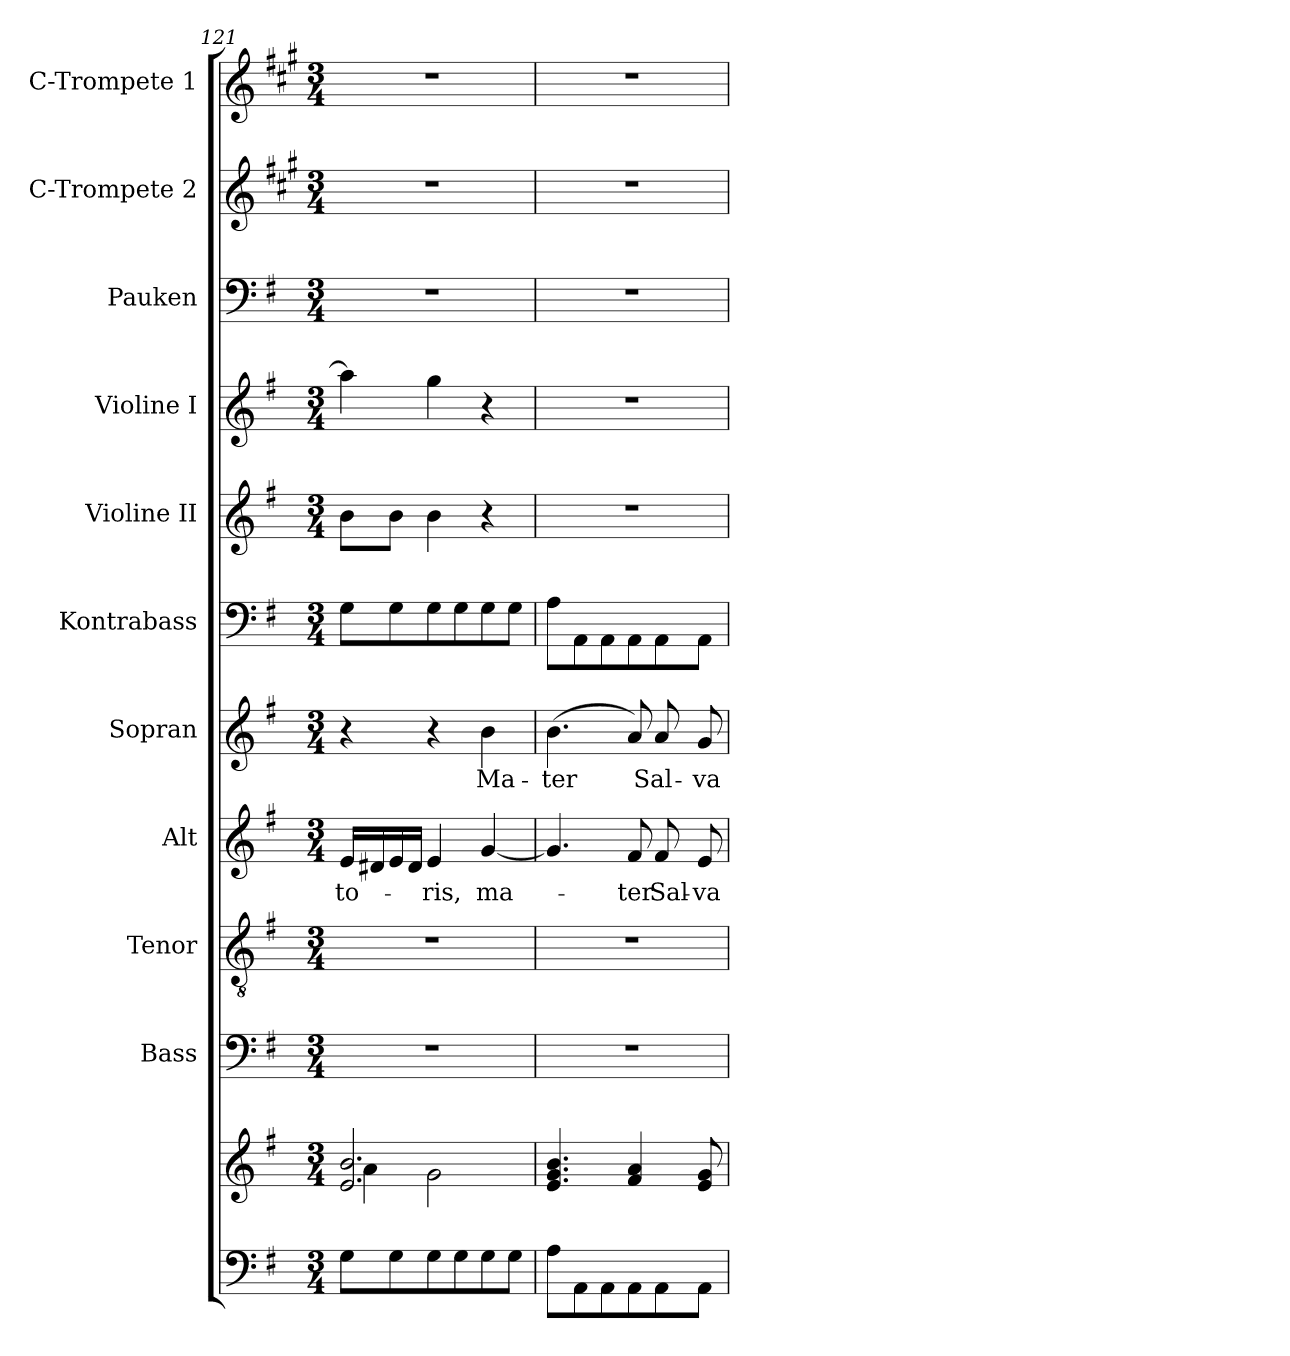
**kern	**kern	**kern	**kern	**kern	**text	**kern	**text	**kern	**kern	**kern	**kern	**kern	**kern
*part11	*part11	*part10	*part9	*part8	*part8	*part7	*part7	*part6	*part5	*part4	*part3	*part2	*part1
*staff12	*staff11	*staff10	*staff9	*staff8	*staff8	*staff7	*staff7	*staff6	*staff5	*staff4	*staff3	*staff2	*staff1
*	*	*I"Bass	*I"Tenor	*I"Alt	*	*I"Sopran	*	*I"Kontrabass	*I"Violine II	*I"Violine I	*I"Pauken	*I"C-Trompete 2	*I"C-Trompete 1
*	*	*I'B.	*I'T.	*I'A.	*	*I'S.	*	*I'Kb.	*I'Vl. II	*I'Vl. I	*I'Pk.	*I'C Trp. 2	*I'C Trp. 1
*clefF4	*clefG2	*clefF4	*clefGv2	*clefG2	*	*clefG2	*	*clefF4	*clefG2	*clefG2	*clefF4	*clefG2	*clefG2
*	*	*	*	*	*	*	*	*ITrd7c12	*	*	*	*ITrd1c2	*ITrd1c2
*k[f#]	*k[f#]	*k[f#]	*k[f#]	*k[f#]	*	*k[f#]	*	*k[f#]	*k[f#]	*k[f#]	*k[f#]	*k[f#]	*k[f#]
*G:	*G:	*G:	*G:	*G:	*	*G:	*	*G:	*G:	*G:	*G:	*G:	*G:
*M3/4	*M3/4	*M3/4	*M3/4	*M3/4	*	*M3/4	*	*M3/4	*M3/4	*M3/4	*M3/4	*M3/4	*M3/4
=121	=121	=121	=121	=121	=121	=121	=121	=121	=121	=121	=121	=121	=121
*	*^	*	*	*	*	*	*	*	*	*	*	*	*
!	!	!	!	!	!	!LO:LY:b	!	!	!	!	!	!	!	!
8G\L	2.e/ 2.b/	4a\	2.r	2.r	16e/LL	-to-	4r	.	8GG\L	8b\L	4aa\]	2.r	2.r	2.r
.	.	.	.	.	16d#X/	.	.	.	.	.	.	.	.	.
8G\	.	.	.	.	16e/	.	.	.	8GG\	8b\J	.	.	.	.
.	.	.	.	.	16d#/JJ	.	.	.	.	.	.	.	.	.
!	!	!	!	!	!	!LO:LY:b	!	!	!	!	!	!	!	!
8G\	.	2g\	.	.	4e/	-ris,	4r	.	8GG\	4b\	4gg\	.	.	.
8G\	.	.	.	.	.	.	.	.	8GG\	.	.	.	.	.
!	!	!	!	!	!	!LO:LY:b	!	!LO:LY:b	!	!	!	!	!	!
8G\	.	.	.	.	[4g/	ma-	4b\	Ma-	8GG\	4r	4r	.	.	.
8G\J	.	.	.	.	.	.	.	.	8GG\J	.	.	.	.	.
*	*v	*v	*	*	*	*	*	*	*	*	*	*	*	*
=122	=122	=122	=122	=122	=122	=122	=122	=122	=122	=122	=122	=122	=122
!	!	!	!	!	!	!	!LO:LY:b	!	!	!	!	!	!
8A\L	4.e/ 4.g/ 4.b/	2.r	2.r	4.g/]	.	(>4.b\	-ter	8AA\L	2.r	2.r	2.r	2.r	2.r
8AA\	.	.	.	.	.	.	.	8AAA\	.	.	.	.	.
8AA\	.	.	.	.	.	.	.	8AAA\	.	.	.	.	.
!	!	!	!	!	!LO:LY:b	!	!	!	!	!	!	!	!
8AA\	4f#/ 4a/	.	.	8f#/	-ter	8a/)	.	8AAA\	.	.	.	.	.
!	!	!	!	!	!LO:LY:b	!	!LO:LY:b	!	!	!	!	!	!
8AA\	.	.	.	8f#/	Sal-	8a/	Sal-	8AAA\	.	.	.	.	.
!	!	!	!	!	!LO:LY:b	!	!LO:LY:b	!	!	!	!	!	!
8AA\J	8e/ 8g/	.	.	8e/	-va-	8g/	-va-	8AAA\J	.	.	.	.	.
=	=	=	=	=	=	=	=	=	=	=	=	=	=
*-	*-	*-	*-	*-	*-	*-	*-	*-	*-	*-	*-	*-	*-
